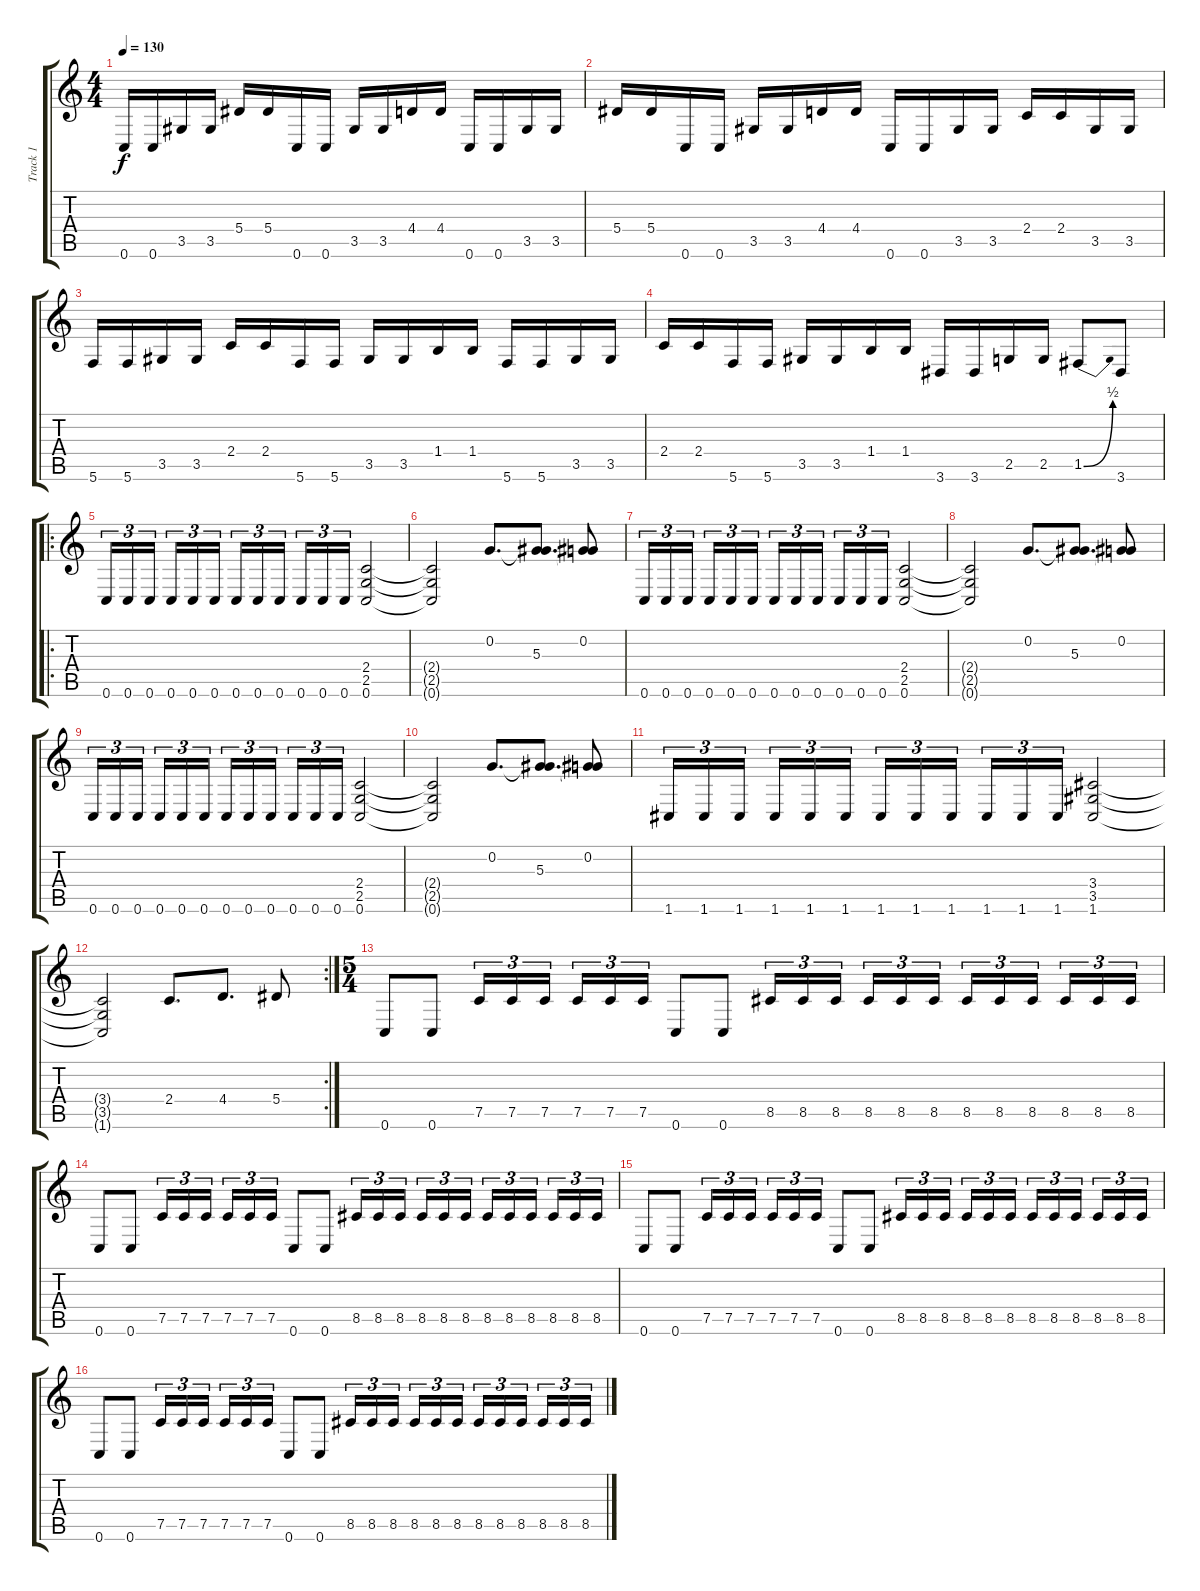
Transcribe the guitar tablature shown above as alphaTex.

\track ("Track 1" "Track 1") {instrument distortionguitar}
\staff {score tabs}
\tuning (C4 G3 Eb3 Bb2 F2 C2) {hide}
\ts (4 4)
\tempo 130
\clef g2
\ks c
0.6.16{dy f} 0.6.16 3.5.16 3.5.16 5.4.16 5.4.16 0.6.16 0.6.16 3.5.16 3.5.16 4.4.16 4.4.16 0.6.16 0.6.16 3.5.16 3.5.16 |
5.4.16 5.4.16 0.6.16 0.6.16 3.5.16 3.5.16 4.4.16 4.4.16 0.6.16 0.6.16 3.5.16 3.5.16 2.4.16 2.4.16 3.5.16 3.5.16 |
5.6.16 5.6.16 3.5.16 3.5.16 2.4.16 2.4.16 5.6.16 5.6.16 3.5.16 3.5.16 1.4.16 1.4.16 5.6.16 5.6.16 3.5.16 3.5.16 |
2.4.16 2.4.16 5.6.16 5.6.16 3.5.16 3.5.16 1.4.16 1.4.16 3.6.16 3.6.16 2.5.16 2.5.16 1.5{be (bend 0 0 60 2)}.8 3.6.8 |
\ro
0.6.16{tu (3 2)} 0.6.16{tu (3 2)} 0.6.16{tu (3 2)} 0.6.16{tu (3 2)} 0.6.16{tu (3 2)} 0.6.16{tu (3 2)} 0.6.16{tu (3 2)} 0.6.16{tu (3 2)} 0.6.16{tu (3 2)} 0.6.16{tu (3 2)} 0.6.16{tu (3 2)} 0.6.16{tu (3 2)} (2.4 2.5 0.6).2 |
(2.4{t} 2.5{t} 0.6{t}).2 0.2.8{d} (0.2{t} 5.3).8{d} (0.2 5.3{t}).8 |
0.6.16{tu (3 2)} 0.6.16{tu (3 2)} 0.6.16{tu (3 2)} 0.6.16{tu (3 2)} 0.6.16{tu (3 2)} 0.6.16{tu (3 2)} 0.6.16{tu (3 2)} 0.6.16{tu (3 2)} 0.6.16{tu (3 2)} 0.6.16{tu (3 2)} 0.6.16{tu (3 2)} 0.6.16{tu (3 2)} (2.4 2.5 0.6).2 |
(2.4{t} 2.5{t} 0.6{t}).2 0.2.8{d} (0.2{t} 5.3).8{d} (0.2 5.3{t}).8 |
0.6.16{tu (3 2)} 0.6.16{tu (3 2)} 0.6.16{tu (3 2)} 0.6.16{tu (3 2)} 0.6.16{tu (3 2)} 0.6.16{tu (3 2)} 0.6.16{tu (3 2)} 0.6.16{tu (3 2)} 0.6.16{tu (3 2)} 0.6.16{tu (3 2)} 0.6.16{tu (3 2)} 0.6.16{tu (3 2)} (2.4 2.5 0.6).2 |
(2.4{t} 2.5{t} 0.6{t}).2 0.2.8{d} (0.2{t} 5.3).8{d} (0.2 5.3{t}).8 |
1.6.16{tu (3 2)} 1.6.16{tu (3 2)} 1.6.16{tu (3 2)} 1.6.16{tu (3 2)} 1.6.16{tu (3 2)} 1.6.16{tu (3 2)} 1.6.16{tu (3 2)} 1.6.16{tu (3 2)} 1.6.16{tu (3 2)} 1.6.16{tu (3 2)} 1.6.16{tu (3 2)} 1.6.16{tu (3 2)} (3.4 3.5 1.6).2 |
\rc 2
(3.4{t} 3.5{t} 1.6{t}).2 2.4.8{d} 4.4.8{d} 5.4.8 |
\ts (5 4)
0.6.8 0.6.8 7.5.16{tu (3 2)} 7.5.16{tu (3 2)} 7.5.16{tu (3 2)} 7.5.16{tu (3 2)} 7.5.16{tu (3 2)} 7.5.16{tu (3 2)} 0.6.8 0.6.8 8.5.16{tu (3 2)} 8.5.16{tu (3 2)} 8.5.16{tu (3 2)} 8.5.16{tu (3 2)} 8.5.16{tu (3 2)} 8.5.16{tu (3 2)} 8.5.16{tu (3 2)} 8.5.16{tu (3 2)} 8.5.16{tu (3 2)} 8.5.16{tu (3 2)} 8.5.16{tu (3 2)} 8.5.16{tu (3 2)} |
0.6.8 0.6.8 7.5.16{tu (3 2)} 7.5.16{tu (3 2)} 7.5.16{tu (3 2)} 7.5.16{tu (3 2)} 7.5.16{tu (3 2)} 7.5.16{tu (3 2)} 0.6.8 0.6.8 8.5.16{tu (3 2)} 8.5.16{tu (3 2)} 8.5.16{tu (3 2)} 8.5.16{tu (3 2)} 8.5.16{tu (3 2)} 8.5.16{tu (3 2)} 8.5.16{tu (3 2)} 8.5.16{tu (3 2)} 8.5.16{tu (3 2)} 8.5.16{tu (3 2)} 8.5.16{tu (3 2)} 8.5.16{tu (3 2)} |
0.6.8 0.6.8 7.5.16{tu (3 2)} 7.5.16{tu (3 2)} 7.5.16{tu (3 2)} 7.5.16{tu (3 2)} 7.5.16{tu (3 2)} 7.5.16{tu (3 2)} 0.6.8 0.6.8 8.5.16{tu (3 2)} 8.5.16{tu (3 2)} 8.5.16{tu (3 2)} 8.5.16{tu (3 2)} 8.5.16{tu (3 2)} 8.5.16{tu (3 2)} 8.5.16{tu (3 2)} 8.5.16{tu (3 2)} 8.5.16{tu (3 2)} 8.5.16{tu (3 2)} 8.5.16{tu (3 2)} 8.5.16{tu (3 2)} |
0.6.8 0.6.8 7.5.16{tu (3 2)} 7.5.16{tu (3 2)} 7.5.16{tu (3 2)} 7.5.16{tu (3 2)} 7.5.16{tu (3 2)} 7.5.16{tu (3 2)} 0.6.8 0.6.8 8.5.16{tu (3 2)} 8.5.16{tu (3 2)} 8.5.16{tu (3 2)} 8.5.16{tu (3 2)} 8.5.16{tu (3 2)} 8.5.16{tu (3 2)} 8.5.16{tu (3 2)} 8.5.16{tu (3 2)} 8.5.16{tu (3 2)} 8.5.16{tu (3 2)} 8.5.16{tu (3 2)} 8.5.16{tu (3 2)}
